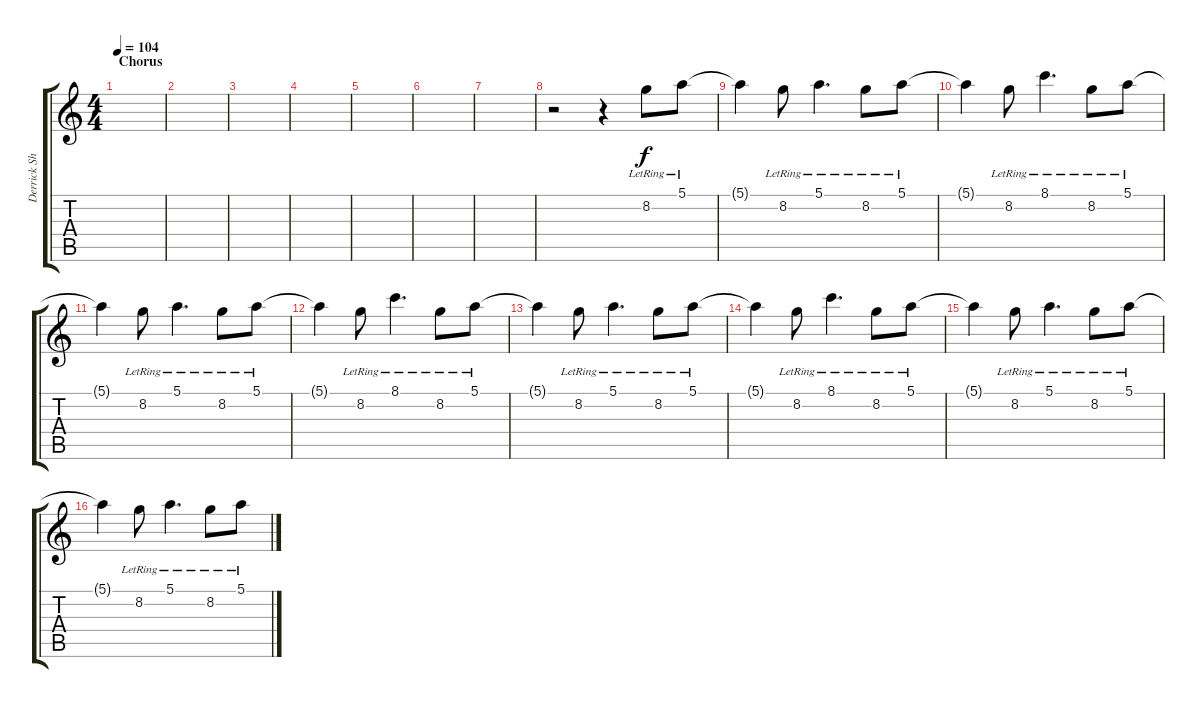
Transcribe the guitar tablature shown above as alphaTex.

\track ("Derrick Sherman 1 - Guitar" "Derrick Sh") {instrument overdrivenguitar}
\staff {score tabs}
\tuning (E4 B3 G3 D3 A2 E2) {hide}
\ts (4 4)
\section ("" "Chorus")
\tempo 104
\clef g2
\ks c
|
|
|
|
|
|
|
r.2{volume 3} r.4 8.2{lr}.8 5.1{lr}.8 |
5.1{t}.4 8.2{lr}.8 5.1{lr}.4{d} 8.2{lr}.8 5.1{lr}.8 |
5.1{t}.4 8.2{lr}.8 8.1{lr}.4{d} 8.2{lr}.8 5.1{lr}.8 |
5.1{t}.4 8.2{lr}.8 5.1{lr}.4{d} 8.2{lr}.8 5.1{lr}.8 |
5.1{t}.4 8.2{lr}.8 8.1{lr}.4{d} 8.2{lr}.8 5.1{lr}.8 |
5.1{t}.4 8.2{lr}.8 5.1{lr}.4{d} 8.2{lr}.8 5.1{lr}.8 |
5.1{t}.4 8.2{lr}.8 8.1{lr}.4{d} 8.2{lr}.8 5.1{lr}.8 |
5.1{t}.4 8.2{lr}.8 5.1{lr}.4{d} 8.2{lr}.8 5.1{lr}.8 |
5.1{t}.4 8.2{lr}.8 5.1{lr}.4{d} 8.2{lr}.8 5.1{lr}.8
